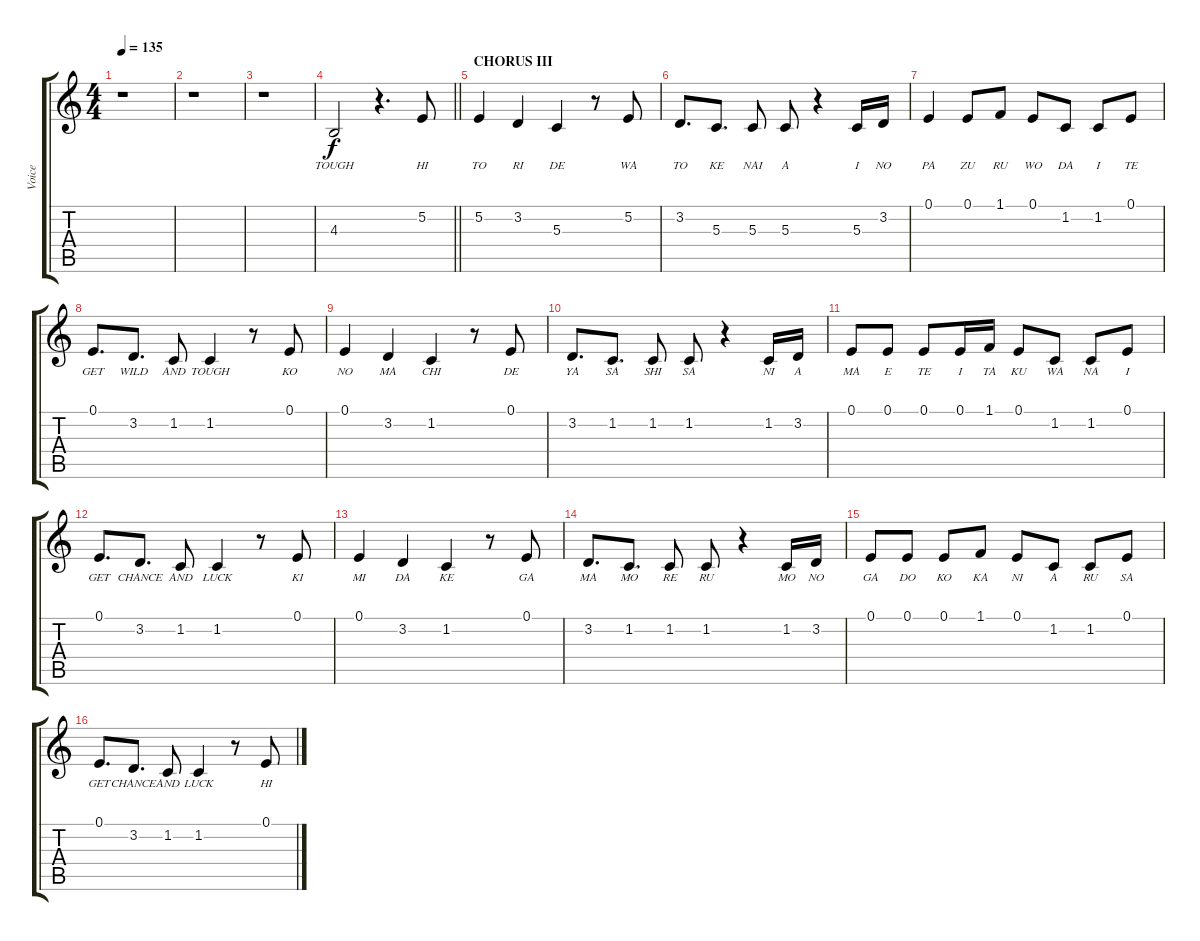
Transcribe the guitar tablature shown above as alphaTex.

\track ("Voice" "Voice") {mute instrument lead1square}
\staff {score tabs}
\tuning (E4 B3 G3 D3 A2 E2) {hide}
\ts (4 4)
\tempo 135
\clef g2
\ks c
r.1{dy f} |
r.1 |
r.1 |
\barLineRight lightlight
4.3.2{lyrics (0 "TOUGH") lyrics (1 "") lyrics (2 "") lyrics (3 "") lyrics (4 "")} r.4{d} 5.2.8{lyrics (0 "HI") lyrics (1 "") lyrics (2 "") lyrics (3 "") lyrics (4 "")} |
\section ("" "CHORUS III")
5.2.4{lyrics (0 "TO") lyrics (1 "") lyrics (2 "") lyrics (3 "") lyrics (4 "")} 3.2.4{lyrics (0 "RI") lyrics (1 "") lyrics (2 "") lyrics (3 "") lyrics (4 "")} 5.3.4{lyrics (0 "DE") lyrics (1 "") lyrics (2 "") lyrics (3 "") lyrics (4 "")} r.8 5.2.8{lyrics (0 "WA") lyrics (1 "") lyrics (2 "") lyrics (3 "") lyrics (4 "")} |
3.2.8{d lyrics (0 "TO") lyrics (1 "") lyrics (2 "") lyrics (3 "") lyrics (4 "")} 5.3.8{d lyrics (0 "KE") lyrics (1 "") lyrics (2 "") lyrics (3 "") lyrics (4 "")} 5.3.8{lyrics (0 "NAI") lyrics (1 "") lyrics (2 "") lyrics (3 "") lyrics (4 "")} 5.3.8{lyrics (0 "A") lyrics (1 "") lyrics (2 "") lyrics (3 "") lyrics (4 "")} r.4 5.3.16{lyrics (0 "I") lyrics (1 "") lyrics (2 "") lyrics (3 "") lyrics (4 "")} 3.2.16{lyrics (0 "NO") lyrics (1 "") lyrics (2 "") lyrics (3 "") lyrics (4 "")} |
0.1.4{lyrics (0 "PA") lyrics (1 "") lyrics (2 "") lyrics (3 "") lyrics (4 "")} 0.1.8{lyrics (0 "ZU") lyrics (1 "") lyrics (2 "") lyrics (3 "") lyrics (4 "")} 1.1.8{lyrics (0 "RU") lyrics (1 "") lyrics (2 "") lyrics (3 "") lyrics (4 "")} 0.1.8{lyrics (0 "WO") lyrics (1 "") lyrics (2 "") lyrics (3 "") lyrics (4 "")} 1.2.8{lyrics (0 "DA") lyrics (1 "") lyrics (2 "") lyrics (3 "") lyrics (4 "")} 1.2.8{lyrics (0 "I") lyrics (1 "") lyrics (2 "") lyrics (3 "") lyrics (4 "")} 0.1.8{lyrics (0 "TE") lyrics (1 "") lyrics (2 "") lyrics (3 "") lyrics (4 "")} |
0.1.8{d lyrics (0 "GET") lyrics (1 "") lyrics (2 "") lyrics (3 "") lyrics (4 "")} 3.2.8{d lyrics (0 "WILD") lyrics (1 "") lyrics (2 "") lyrics (3 "") lyrics (4 "")} 1.2.8{lyrics (0 "AND") lyrics (1 "") lyrics (2 "") lyrics (3 "") lyrics (4 "")} 1.2.4{lyrics (0 "TOUGH") lyrics (1 "") lyrics (2 "") lyrics (3 "") lyrics (4 "")} r.8 0.1.8{lyrics (0 "KO") lyrics (1 "") lyrics (2 "") lyrics (3 "") lyrics (4 "")} |
0.1.4{lyrics (0 "NO") lyrics (1 "") lyrics (2 "") lyrics (3 "") lyrics (4 "")} 3.2.4{lyrics (0 "MA") lyrics (1 "") lyrics (2 "") lyrics (3 "") lyrics (4 "")} 1.2.4{lyrics (0 "CHI") lyrics (1 "") lyrics (2 "") lyrics (3 "") lyrics (4 "")} r.8 0.1.8{lyrics (0 "DE") lyrics (1 "") lyrics (2 "") lyrics (3 "") lyrics (4 "")} |
3.2.8{d lyrics (0 "YA") lyrics (1 "") lyrics (2 "") lyrics (3 "") lyrics (4 "")} 1.2.8{d lyrics (0 "SA") lyrics (1 "") lyrics (2 "") lyrics (3 "") lyrics (4 "")} 1.2.8{lyrics (0 "SHI") lyrics (1 "") lyrics (2 "") lyrics (3 "") lyrics (4 "")} 1.2.8{lyrics (0 "SA") lyrics (1 "") lyrics (2 "") lyrics (3 "") lyrics (4 "")} r.4 1.2.16{lyrics (0 "NI") lyrics (1 "") lyrics (2 "") lyrics (3 "") lyrics (4 "")} 3.2.16{lyrics (0 "A") lyrics (1 "") lyrics (2 "") lyrics (3 "") lyrics (4 "")} |
0.1.8{lyrics (0 "MA") lyrics (1 "") lyrics (2 "") lyrics (3 "") lyrics (4 "")} 0.1.8{lyrics (0 "E") lyrics (1 "") lyrics (2 "") lyrics (3 "") lyrics (4 "")} 0.1.8{lyrics (0 "TE") lyrics (1 "") lyrics (2 "") lyrics (3 "") lyrics (4 "")} 0.1.16{lyrics (0 "I") lyrics (1 "") lyrics (2 "") lyrics (3 "") lyrics (4 "")} 1.1.16{lyrics (0 "TA") lyrics (1 "") lyrics (2 "") lyrics (3 "") lyrics (4 "")} 0.1.8{lyrics (0 "KU") lyrics (1 "") lyrics (2 "") lyrics (3 "") lyrics (4 "")} 1.2.8{lyrics (0 "WA") lyrics (1 "") lyrics (2 "") lyrics (3 "") lyrics (4 "")} 1.2.8{lyrics (0 "NA") lyrics (1 "") lyrics (2 "") lyrics (3 "") lyrics (4 "")} 0.1.8{lyrics (0 "I") lyrics (1 "") lyrics (2 "") lyrics (3 "") lyrics (4 "")} |
0.1.8{d lyrics (0 "GET") lyrics (1 "") lyrics (2 "") lyrics (3 "") lyrics (4 "")} 3.2.8{d lyrics (0 "CHANCE") lyrics (1 "") lyrics (2 "") lyrics (3 "") lyrics (4 "")} 1.2.8{lyrics (0 "AND") lyrics (1 "") lyrics (2 "") lyrics (3 "") lyrics (4 "")} 1.2.4{lyrics (0 "LUCK") lyrics (1 "") lyrics (2 "") lyrics (3 "") lyrics (4 "")} r.8 0.1.8{lyrics (0 "KI") lyrics (1 "") lyrics (2 "") lyrics (3 "") lyrics (4 "")} |
0.1.4{lyrics (0 "MI") lyrics (1 "") lyrics (2 "") lyrics (3 "") lyrics (4 "")} 3.2.4{lyrics (0 "DA") lyrics (1 "") lyrics (2 "") lyrics (3 "") lyrics (4 "")} 1.2.4{lyrics (0 "KE") lyrics (1 "") lyrics (2 "") lyrics (3 "") lyrics (4 "")} r.8 0.1.8{lyrics (0 "GA") lyrics (1 "") lyrics (2 "") lyrics (3 "") lyrics (4 "")} |
3.2.8{d lyrics (0 "MA") lyrics (1 "") lyrics (2 "") lyrics (3 "") lyrics (4 "")} 1.2.8{d lyrics (0 "MO") lyrics (1 "") lyrics (2 "") lyrics (3 "") lyrics (4 "")} 1.2.8{lyrics (0 "RE") lyrics (1 "") lyrics (2 "") lyrics (3 "") lyrics (4 "")} 1.2.8{lyrics (0 "RU") lyrics (1 "") lyrics (2 "") lyrics (3 "") lyrics (4 "")} r.4 1.2.16{lyrics (0 "MO") lyrics (1 "") lyrics (2 "") lyrics (3 "") lyrics (4 "")} 3.2.16{lyrics (0 "NO") lyrics (1 "") lyrics (2 "") lyrics (3 "") lyrics (4 "")} |
0.1.8{lyrics (0 "GA") lyrics (1 "") lyrics (2 "") lyrics (3 "") lyrics (4 "")} 0.1.8{lyrics (0 "DO") lyrics (1 "") lyrics (2 "") lyrics (3 "") lyrics (4 "")} 0.1.8{lyrics (0 "KO") lyrics (1 "") lyrics (2 "") lyrics (3 "") lyrics (4 "")} 1.1.8{lyrics (0 "KA") lyrics (1 "") lyrics (2 "") lyrics (3 "") lyrics (4 "")} 0.1.8{lyrics (0 "NI") lyrics (1 "") lyrics (2 "") lyrics (3 "") lyrics (4 "")} 1.2.8{lyrics (0 "A") lyrics (1 "") lyrics (2 "") lyrics (3 "") lyrics (4 "")} 1.2.8{lyrics (0 "RU") lyrics (1 "") lyrics (2 "") lyrics (3 "") lyrics (4 "")} 0.1.8{lyrics (0 "SA") lyrics (1 "") lyrics (2 "") lyrics (3 "") lyrics (4 "")} |
0.1.8{d lyrics (0 "GET") lyrics (1 "") lyrics (2 "") lyrics (3 "") lyrics (4 "")} 3.2.8{d lyrics (0 "CHANCE") lyrics (1 "") lyrics (2 "") lyrics (3 "") lyrics (4 "")} 1.2.8{lyrics (0 "AND") lyrics (1 "") lyrics (2 "") lyrics (3 "") lyrics (4 "")} 1.2.4{lyrics (0 "LUCK") lyrics (1 "") lyrics (2 "") lyrics (3 "") lyrics (4 "")} r.8 0.1.8{lyrics (0 "HI") lyrics (1 "") lyrics (2 "") lyrics (3 "") lyrics (4 "")}
